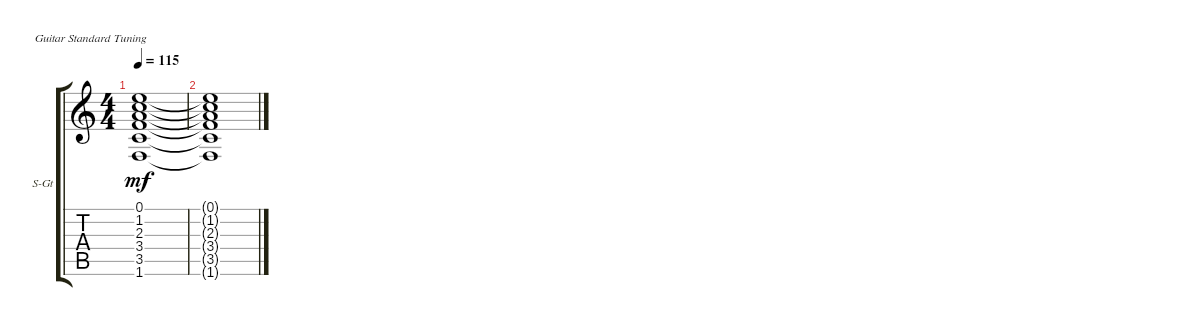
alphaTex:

\defaultSystemsLayout 4
\bracketExtendMode groupsimilarinstruments
\firstSystemTrackNameOrientation horizontal
\otherSystemsTrackNameOrientation horizontal
\track ("Steel Guitar" "S-Gt") {instrument acousticguitarsteel}
\staff {score tabs}
\tuning (E4 B3 G3 D3 A2 E2)
\ts (4 4)
\tempo 115
\clef g2
\ks aminor
(1.6 3.5 3.4 2.3 1.2 0.1).1{dy mf} |
(1.6{t} 3.5{t} 3.4{t} 2.3{t} 1.2{t} 0.1{t}).1
